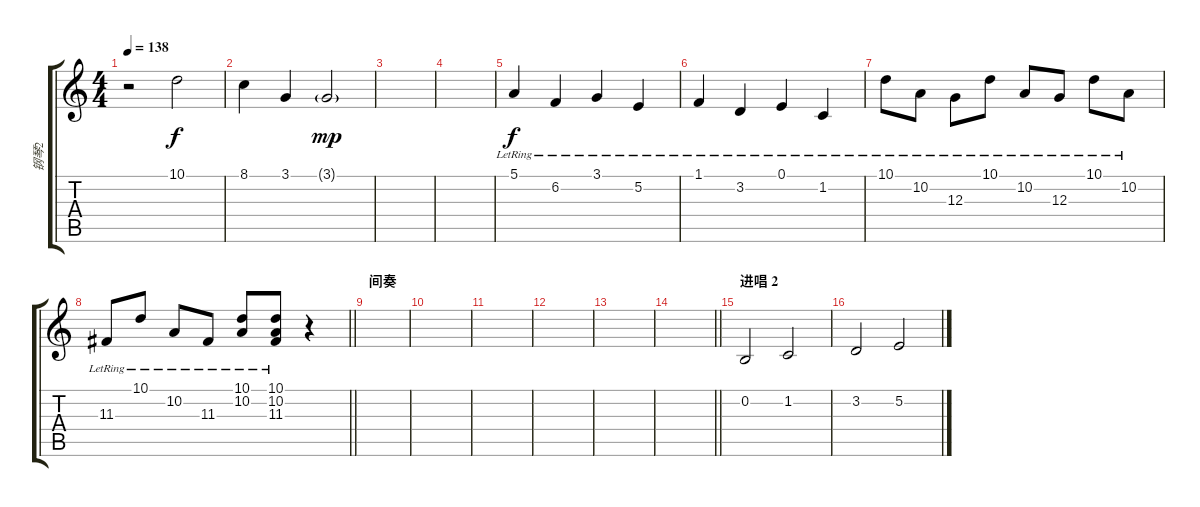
\track ("钢琴2" "钢琴2") {instrument acousticgrandpiano}
\staff {score tabs}
\tuning (E4 B3 G3 D3 A2 E2) {hide}
\ts (4 4)
\tempo 138
\clef g2
\ks c
r.2{dy f} 10.1.2 |
8.1.4 3.1.4 3.1{g}.2{dy mp} |
|
|
5.1{lr}.4{dy f} 6.2{lr}.4 3.1{lr}.4 5.2{lr}.4 |
1.1{lr}.4 3.2{lr}.4 0.1{lr}.4 1.2{lr}.4 |
10.1{lr}.8 10.2{lr}.8 12.3{lr}.8 10.1{lr}.8 10.2{lr}.8 12.3{lr}.8 10.1{lr}.8 10.2{lr}.8 |
\barLineRight lightlight
11.3{lr}.8 10.1{lr}.8 10.2{lr}.8 11.3{lr}.8 (10.1{lr} 10.2{lr}).8 (10.1{lr} 10.2{lr} 11.3).8 r.4 |
\section ("" "间奏")
|
|
|
|
|
\barLineRight lightlight
|
\section ("" "进唱 2")
0.2.2 1.2.2 |
3.2.2 5.2.2
